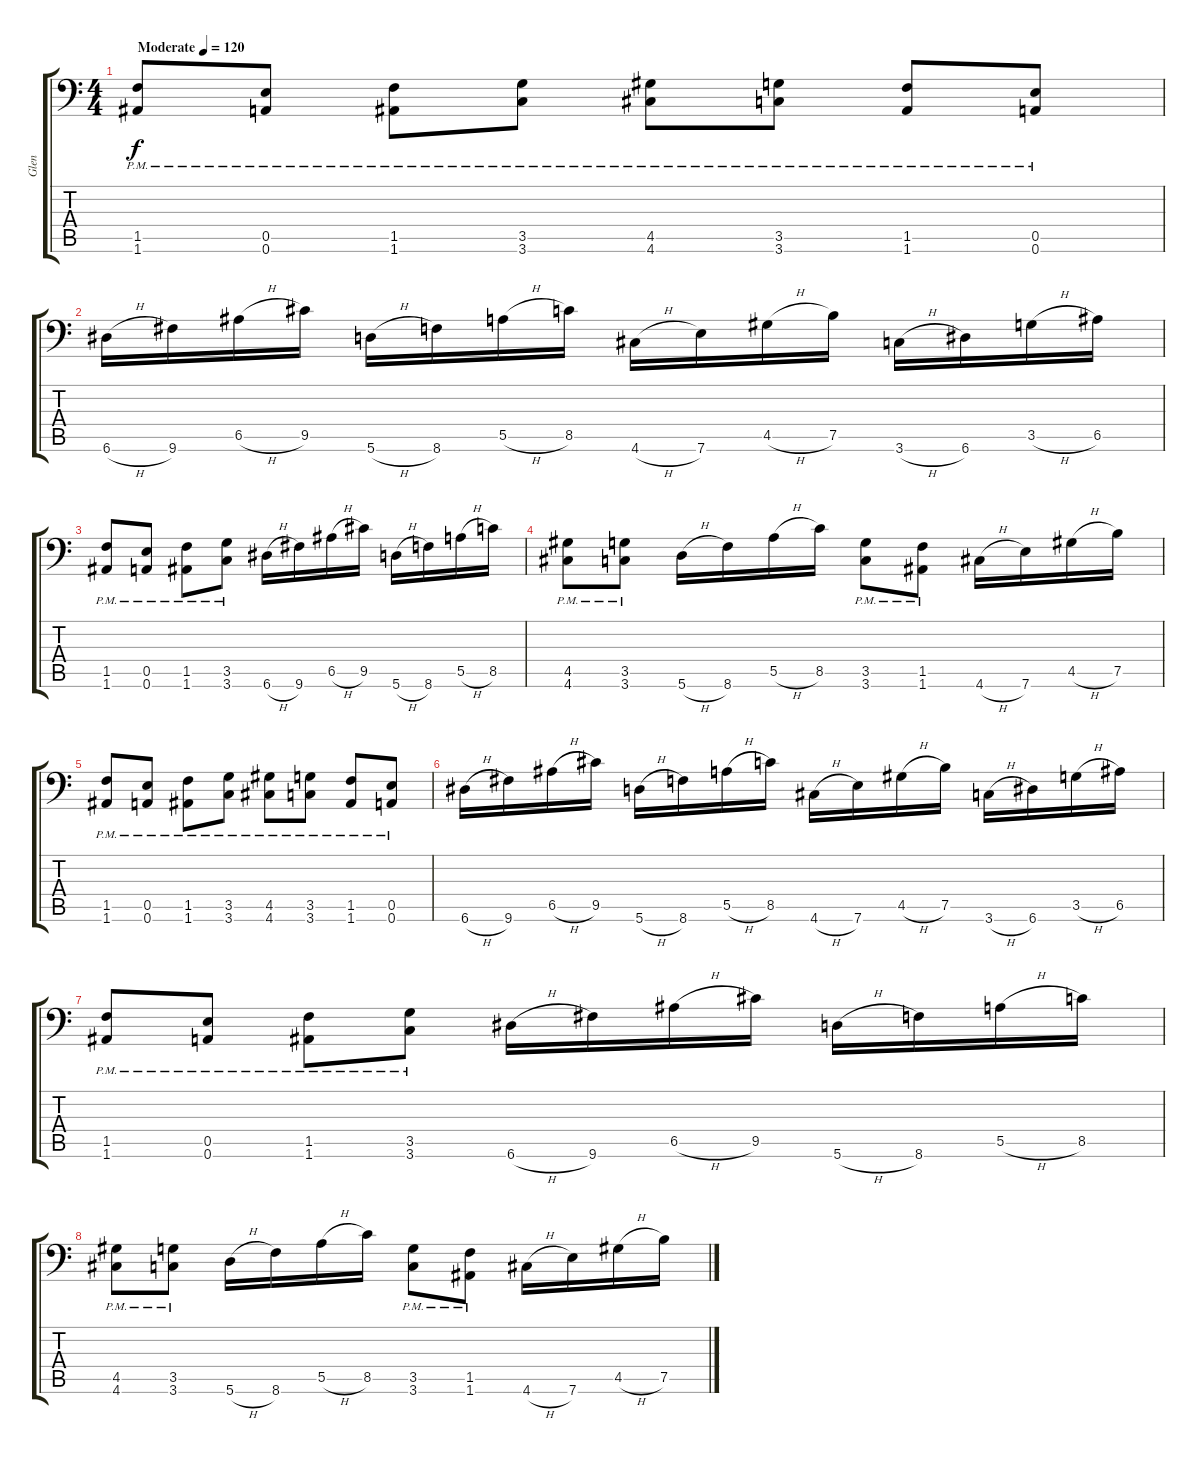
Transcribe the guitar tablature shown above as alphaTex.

\track ("Glen" "Glen") {instrument distortionguitar}
\staff {score tabs}
\tuning (B3 Gb3 D3 A2 E2 A1) {hide}
\ts (4 4)
\section ("" "")
\tempo (120 "Moderate")
\clef f4
\ks c
(1.5{pm} 1.6{pm}).8{dy f instrument distortionguitar} (0.5{pm} 0.6{pm}).8 (1.5{pm} 1.6{pm}).8 (3.5{pm} 3.6{pm}).8 (4.5{pm} 4.6{pm}).8 (3.5{pm} 3.6{pm}).8 (1.5{pm} 1.6{pm}).8 (0.5{pm} 0.6{pm}).8 |
6.6{h}.16 9.6.16 6.5{h}.16 9.5.16 5.6{h}.16 8.6.16 5.5{h}.16 8.5.16 4.6{h}.16 7.6.16 4.5{h}.16 7.5.16 3.6{h}.16 6.6.16 3.5{h}.16 6.5.16 |
(1.5{pm} 1.6{pm}).8 (0.5{pm} 0.6{pm}).8 (1.5{pm} 1.6{pm}).8 (3.5{pm} 3.6{pm}).8 6.6{h}.16 9.6.16 6.5{h}.16 9.5.16 5.6{h}.16 8.6.16 5.5{h}.16 8.5.16 |
(4.5{pm} 4.6{pm}).8 (3.5{pm} 3.6{pm}).8 5.6{h}.16 8.6.16 5.5{h}.16 8.5.16 (3.5{pm} 3.6{pm}).8 (1.5{pm} 1.6{pm}).8 4.6{h}.16 7.6.16 4.5{h}.16 7.5.16 |
(1.5{pm} 1.6{pm}).8 (0.5{pm} 0.6{pm}).8 (1.5{pm} 1.6{pm}).8 (3.5{pm} 3.6{pm}).8 (4.5{pm} 4.6{pm}).8 (3.5{pm} 3.6{pm}).8 (1.5{pm} 1.6{pm}).8 (0.5{pm} 0.6{pm}).8 |
6.6{h}.16 9.6.16 6.5{h}.16 9.5.16 5.6{h}.16 8.6.16 5.5{h}.16 8.5.16 4.6{h}.16 7.6.16 4.5{h}.16 7.5.16 3.6{h}.16 6.6.16 3.5{h}.16 6.5.16 |
(1.5{pm} 1.6{pm}).8 (0.5{pm} 0.6{pm}).8 (1.5{pm} 1.6{pm}).8 (3.5{pm} 3.6{pm}).8 6.6{h}.16 9.6.16 6.5{h}.16 9.5.16 5.6{h}.16 8.6.16 5.5{h}.16 8.5.16 |
(4.5{pm} 4.6{pm}).8 (3.5{pm} 3.6{pm}).8 5.6{h}.16 8.6.16 5.5{h}.16 8.5.16 (3.5{pm} 3.6{pm}).8 (1.5{pm} 1.6{pm}).8 4.6{h}.16 7.6.16 4.5{h}.16 7.5.16
